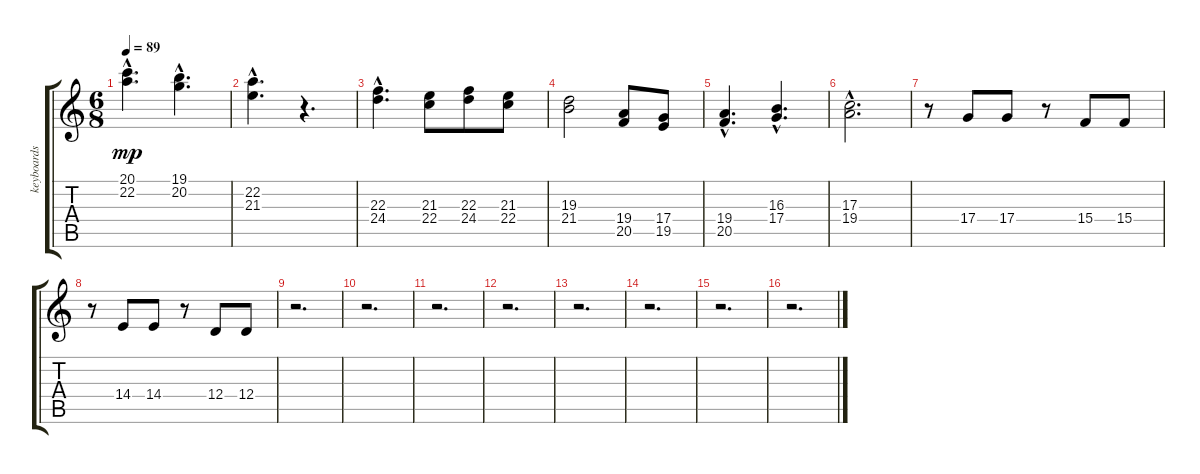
\track ("keyboards" "keyboards") {instrument stringensemble1}
\staff {score tabs}
\tuning (E4 B3 G3 D3 A2 E2) {hide}
\ts (6 8)
\tempo 89
\clef g2
\ks c
(20.1{hac} 22.2{hac}).4{d dy mp instrument stringensemble1} (19.1{hac} 20.2{hac}).4{d} |
(22.2{hac} 21.3{hac}).4{d} r.4{d} |
(22.3{hac} 24.4{hac}).4{d} (21.3 22.4).8 (22.3 24.4).8 (21.3 22.4).8 |
(19.3 21.4).2 (19.4 20.5).8 (17.4 19.5).8 |
(19.4{hac} 20.5{hac}).4{d} (16.3{hac} 17.4{hac}).4{d} |
(17.3{hac} 19.4{hac}).2{d} |
r.8 17.4.8 17.4.8 r.8 15.4.8 15.4.8 |
r.8 14.4.8 14.4.8 r.8 12.4.8 12.4.8 |
r.2{d} |
r.2{d} |
r.2{d} |
r.2{d} |
r.2{d} |
r.2{d} |
r.2{d} |
r.2{d}
